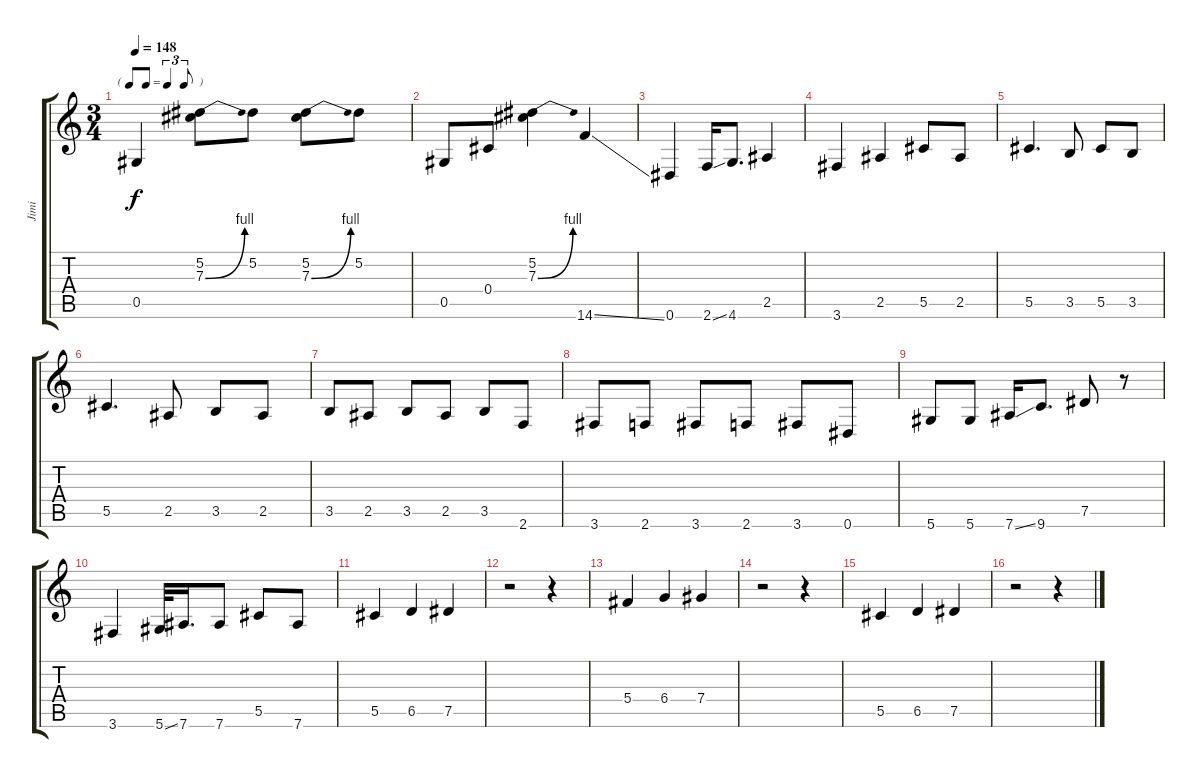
\track ("Jimi" "Jimi") {instrument distortionguitar}
\staff {score tabs}
\tuning (Eb4 Bb3 Gb3 Db3 Ab2 Eb2) {hide}
\ts (3 4)
\tf triplet8th
\tempo 148
\clef g2
\ks c
0.5.4{dy f} (5.2 7.3{be (bend 0 0 60 4)}).8 5.2.8 (5.2 7.3{be (bend 0 0 60 4)}).8 5.2.8 |
0.5.8 0.4.8 (5.2 7.3{be (bend 0 0 60 4)}).4 14.6{ss}.4 |
0.6.4 2.6{ss}.16 4.6.8{d} 2.5.4 |
3.6.4 2.5.4 5.5.8 2.5.8 |
5.5.4{d} 3.5.8 5.5.8 3.5.8 |
5.5.4{d} 2.5.8 3.5.8 2.5.8 |
3.5.8 2.5.8 3.5.8 2.5.8 3.5.8 2.6.8 |
3.6.8 2.6.8 3.6.8 2.6.8 3.6.8 0.6.8 |
5.6.8 5.6.8 7.6{ss}.16 9.6.8{d} 7.5.8 r.8 |
3.6.4 5.6{ss}.32 7.6.16{d} 7.6.8 5.5.8 7.6.8 |
5.5.4 6.5.4 7.5.4 |
r.2 r.4 |
5.4.4 6.4.4 7.4.4 |
r.2 r.4 |
5.5.4 6.5.4 7.5.4 |
r.2 r.4
